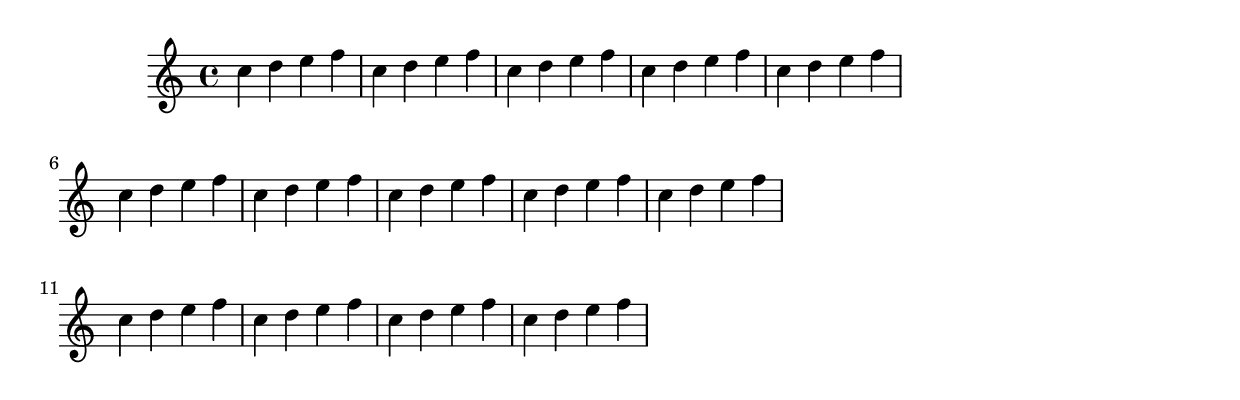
%% Do not edit this file; it is automatically
%% generated from LSR http://lsr.dsi.unimi.it
%% This file is in the public domain.
\version "2.13.10"

\header {
  lsrtags = "keyboards"

%% Translation of GIT committish: 4385ed4cc738e164a95798862580b4b86703356f
  texidoces = "
Los símbolos específicos de acordeón discanto se escriben mediante
@code{\\markup}.  Se puede trucar la colocación vertical de los
símbolos modificando los argumentos de @code{\\raise}.

"
  doctitlees = "Símbolos de acordeón discanto"

%% Translation of GIT committish: d96023d8792c8af202c7cb8508010c0d3648899d
  doctitlede = "Symbole für Akkordeon-Diskantregister"
  texidocde = "
Diskantregister für Akkordeon können mit @code{\\markup} dargestellt werden.
Die vertikale Position der einzelnen Elemente werden mit @code{\\raise}
angepasst.
"

  texidoc = "
Accordion discant-specific symbols are added using @code{\\markup}. The
vertical placement of the symbols can be tweaked by changing the
@code{\\raise} arguments.



"
  doctitle = "Accordion-discant symbols"
} % begin verbatim

discant = \markup {
  \musicglyph #"accordion.accDiscant"
}
dot = \markup {
  \musicglyph #"accordion.accDot"
}

\layout { ragged-right = ##t }

% 16 voets register
accBasson = ^\markup {
  \combine
  \discant
  \raise #0.5 \dot
}

% een korig 8 en 16 voets register
accBandon = ^\markup {
  \combine
    \discant
    \combine
      \raise #0.5 \dot
      \raise #1.5 \dot
}

accVCello = ^\markup {
  \combine
    \discant
    \combine
      \raise #0.5 \dot
      \combine
        \raise #1.5 \dot
        \translate #'(1 . 0) \raise #1.5 \dot
}

% 4-8-16 voets register
accHarmon = ^\markup {
  \combine
    \discant
    \combine
      \raise #0.5 \dot
      \combine
        \raise #1.5 \dot
        \raise #2.5 \dot
}

accTrombon = ^\markup {
  \combine
    \discant
    \combine
      \raise #0.5 \dot
      \combine
        \raise #1.5 \dot
        \combine
          \translate #'(1 . 0) \raise #1.5 \dot
          \translate #'(-1 . 0) \raise #1.5 \dot
}

% eenkorig 4 en 16 voets register
accOrgan = ^\markup {
  \combine
    \discant
    \combine
      \raise #0.5 \dot
      \raise #2.5 \dot
}

accMaster = ^\markup {
  \combine
    \discant
    \combine
      \raise #0.5 \dot
      \combine
        \raise #1.5 \dot
        \combine
          \translate #'(1 . 0) \raise #1.5 \dot
          \combine
            \translate #'(-1 . 0) \raise #1.5 \dot
            \raise #2.5 \dot
}

accAccord = ^\markup {
  \combine
    \discant
    \combine
      \raise #1.5 \dot
      \combine
        \translate #'(1 . 0) \raise #1.5 \dot
        \combine
          \translate #'(-1 . 0) \raise #1.5 \dot
          \raise #2.5 \dot
}

accMusette = ^\markup {
  \combine
    \discant
    \combine
      \raise #1.5 \dot
      \combine
        \translate #'(1 . 0) \raise #1.5 \dot
        \translate #'(-1 . 0) \raise #1.5 \dot
}

accCeleste = ^\markup {
  \combine
    \discant
    \combine
      \raise #1.5 \dot
      \translate #'(-1 . 0) \raise #1.5 \dot
}

accOboe = ^\markup {
  \combine
    \discant
    \combine
      \raise #1.5 \dot
      \raise #2.5 \dot
}

accClarin = ^\markup {
  \combine
    \discant
    \raise #1.5 \dot
}

accPiccolo = ^\markup {
    \combine
       \discant
       \raise #2.5 \dot
}

accViolin = ^\markup {
  \combine
    \discant
    \combine
      \raise #1.5 \dot
      \combine
        \translate #'(1 . 0) \raise #1.5 \dot
        \raise #2.5 \dot
}

\relative c'' {
  c4 d\accBasson e f
  c4 d\accBandon e f
  c4 d\accVCello e f
  c4 d\accHarmon e f
  c4 d\accTrombon e f
  \break
  c4 d\accOrgan e f
  c4 d\accMaster e f
  c4 d\accAccord e f
  c4 d\accMusette e f
  c4 d\accCeleste e f
  \break
  c4 d\accOboe e f
  c4 d\accClarin e f
  c4 d\accPiccolo e f
  c4 d\accViolin e f
}

